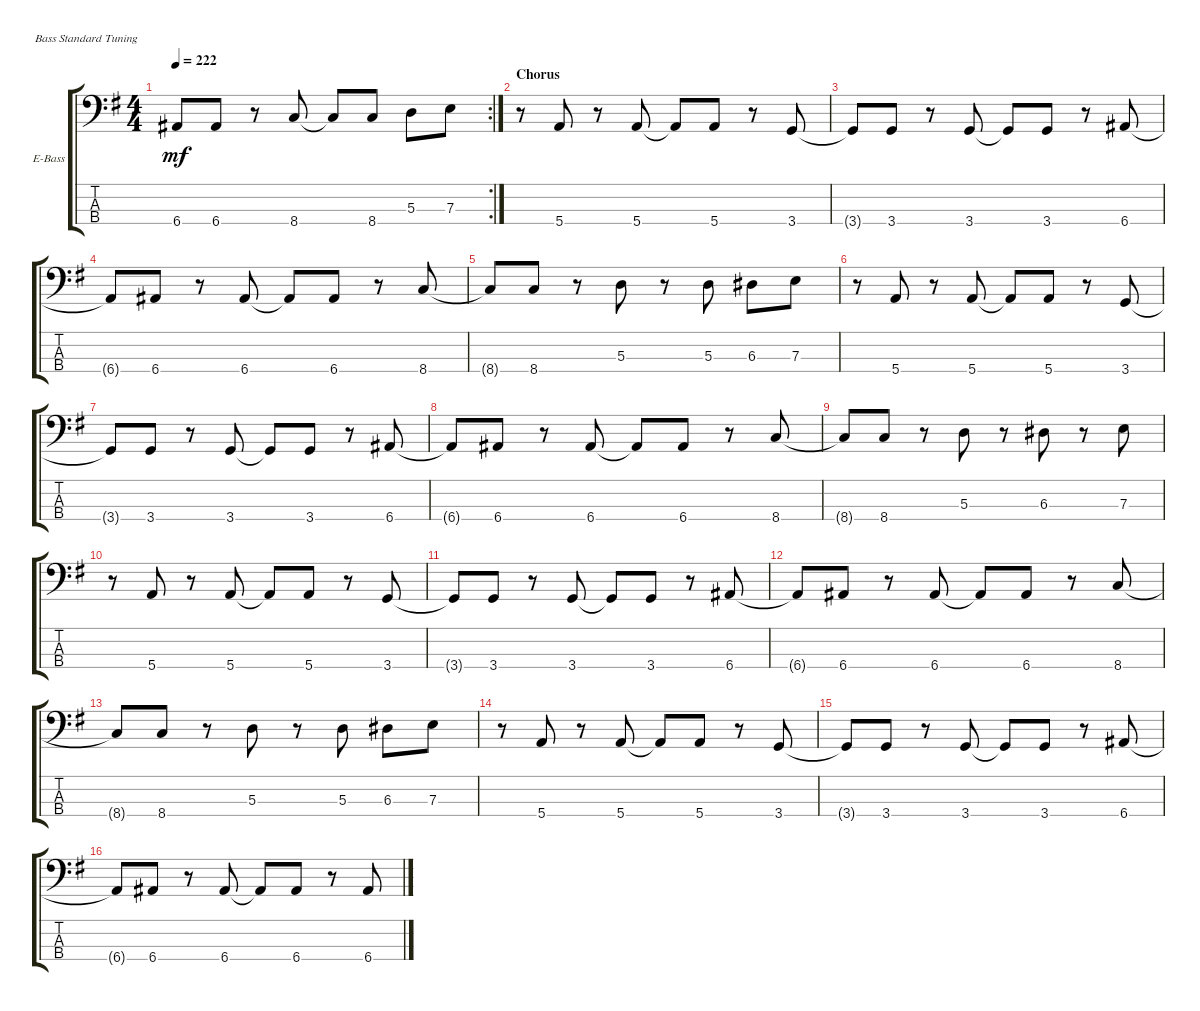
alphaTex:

\bracketExtendMode groupsimilarinstruments
\firstSystemTrackNameOrientation horizontal
\otherSystemsTrackNameOrientation horizontal
\track ("Electric Bass" "E-Bass") {instrument electricbassfinger}
\staff {score tabs}
\tuning (G2 D2 A1 E1)
\rc 2
\ts (4 4)
\tempo 222
\clef f4
\ks eminor
6.4{t}.8{dy mf} 6.4.8 r.8 8.4.8 8.4{t}.8 8.4.8 5.3.8 7.3.8 |
\section ("" "Chorus")
r.8 5.4.8 r.8 5.4.8 5.4{t}.8 5.4.8 r.8 3.4.8 |
3.4{t}.8 3.4.8 r.8 3.4.8 3.4{t}.8 3.4.8 r.8 6.4.8 |
6.4{t}.8 6.4.8 r.8 6.4.8 6.4{t}.8 6.4.8 r.8 8.4.8 |
8.4{t}.8 8.4.8 r.8 5.3.8 r.8 5.3.8 6.3.8 7.3.8 |
r.8 5.4.8 r.8 5.4.8 5.4{t}.8 5.4.8 r.8 3.4.8 |
3.4{t}.8 3.4.8 r.8 3.4.8 3.4{t}.8 3.4.8 r.8 6.4.8 |
6.4{t}.8 6.4.8 r.8 6.4.8 6.4{t}.8 6.4.8 r.8 8.4.8 |
8.4{t}.8 8.4.8 r.8 5.3.8 r.8 6.3.8 r.8 7.3.8 |
r.8 5.4.8 r.8 5.4.8 5.4{t}.8 5.4.8 r.8 3.4.8 |
3.4{t}.8 3.4.8 r.8 3.4.8 3.4{t}.8 3.4.8 r.8 6.4.8 |
6.4{t}.8 6.4.8 r.8 6.4.8 6.4{t}.8 6.4.8 r.8 8.4.8 |
8.4{t}.8 8.4.8 r.8 5.3.8 r.8 5.3.8 6.3.8 7.3.8 |
r.8 5.4.8 r.8 5.4.8 5.4{t}.8 5.4.8 r.8 3.4.8 |
3.4{t}.8 3.4.8 r.8 3.4.8 3.4{t}.8 3.4.8 r.8 6.4.8 |
6.4{t}.8 6.4.8 r.8 6.4.8 6.4{t}.8 6.4.8 r.8 6.4.8
